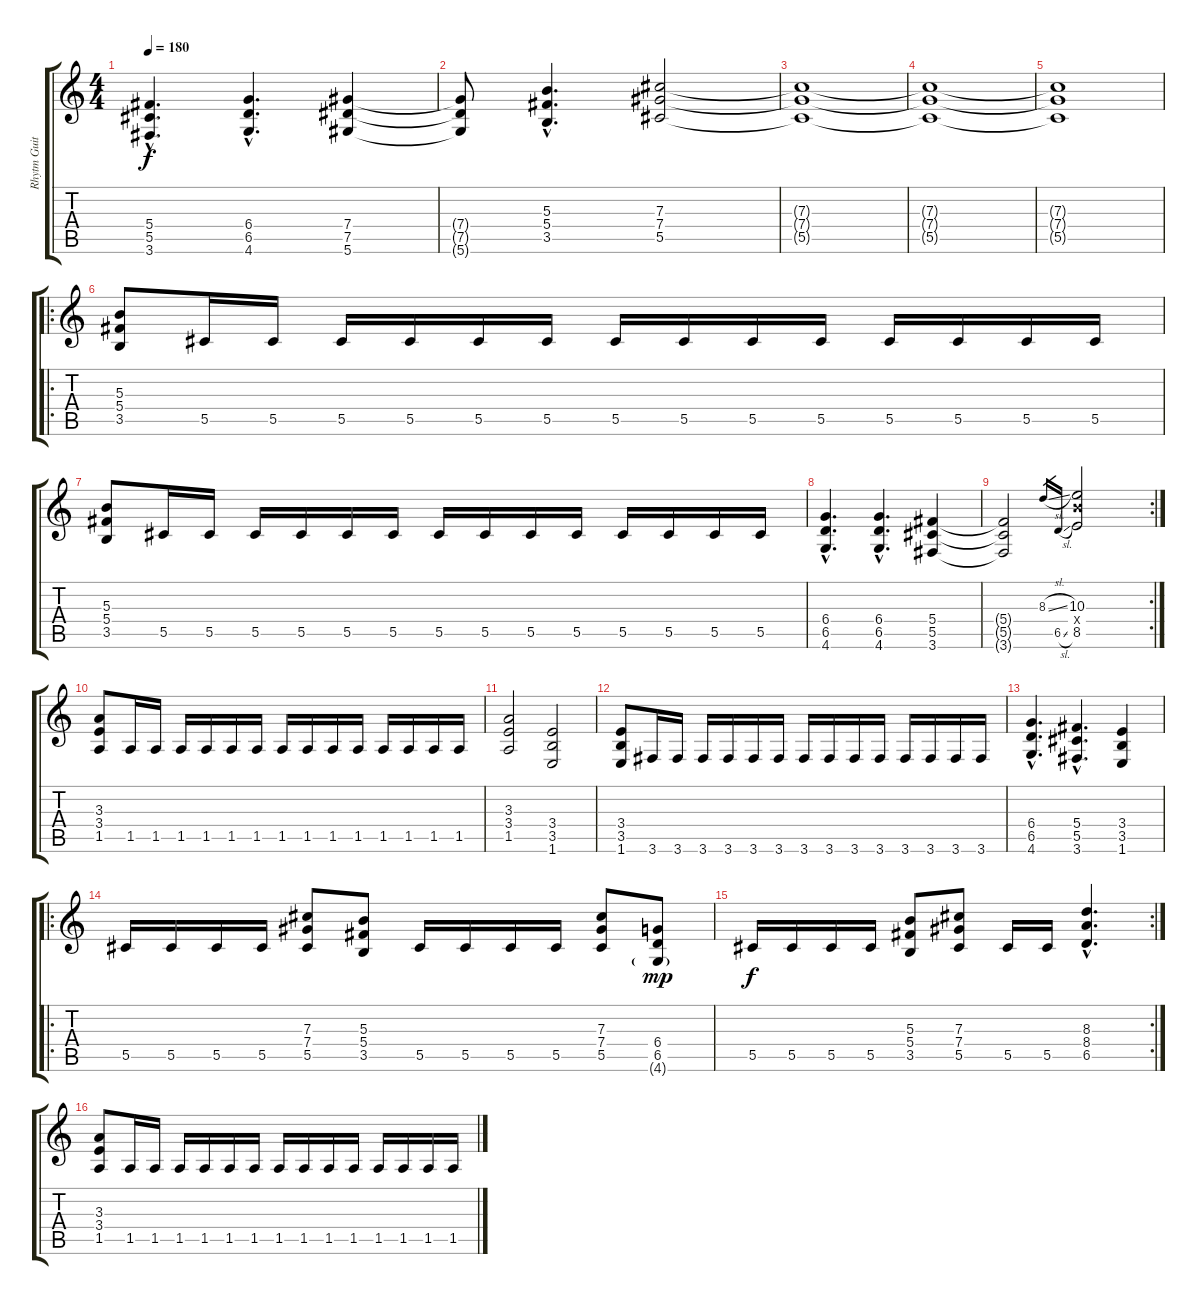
\track ("Rhytm Guitar" "Rhytm Guit") {instrument distortionguitar}
\staff {score tabs}
\tuning (Eb4 Bb3 Gb3 Db3 Ab2 Eb2) {hide}
\ts (4 4)
\tempo 180
\clef g2
\ks c
(5.4{hac} 5.5{hac} 3.6{hac}).4{d dy f} (6.4{hac} 6.5{hac} 4.6{hac}).4{d} (7.4 7.5 5.6).4 |
(7.4{t} 7.5{t} 5.6{t}).8 (5.3{hac} 5.4{hac} 3.5{hac}).4{d} (7.3 7.4 5.5).2 |
(7.3{t} 7.4{t} 5.5{t}).1 |
(7.3{t} 7.4{t} 5.5{t}).1 |
(7.3{t} 7.4{t} 5.5{t}).1 |
\ro
(5.3 5.4 3.5).8 5.5.16 5.5.16 5.5.16 5.5.16 5.5.16 5.5.16 5.5.16 5.5.16 5.5.16 5.5.16 5.5.16 5.5.16 5.5.16 5.5.16 |
(5.3 5.4 3.5).8 5.5.16 5.5.16 5.5.16 5.5.16 5.5.16 5.5.16 5.5.16 5.5.16 5.5.16 5.5.16 5.5.16 5.5.16 5.5.16 5.5.16 |
(6.4{hac} 6.5{hac} 4.6{hac}).4{d} (6.4{hac} 6.5{hac} 4.6{hac}).4{d} (5.4 5.5 3.6).4 |
\rc 2
(5.4{t} 5.5{t} 3.6{t}).2 8.3{sl}.16{gr} 6.5{sl}.16{gr} (10.3 10.4{x} 8.5).2 |
(3.3 3.4 1.5).8 1.5.16 1.5.16 1.5.16 1.5.16 1.5.16 1.5.16 1.5.16 1.5.16 1.5.16 1.5.16 1.5.16 1.5.16 1.5.16 1.5.16 |
(3.3 3.4 1.5).2 (3.4 3.5 1.6).2 |
(3.4 3.5 1.6).8 3.6.16 3.6.16 3.6.16 3.6.16 3.6.16 3.6.16 3.6.16 3.6.16 3.6.16 3.6.16 3.6.16 3.6.16 3.6.16 3.6.16 |
(6.4{hac} 6.5{hac} 4.6{hac}).4{d} (5.4{hac} 5.5{hac} 3.6{hac}).4{d} (3.4 3.5 1.6).4 |
\ro
5.5.16 5.5.16 5.5.16 5.5.16 (7.3 7.4 5.5).8 (5.3 5.4 3.5).8 5.5.16 5.5.16 5.5.16 5.5.16 (7.3 7.4 5.5).8 (6.4 6.5 4.6{g}).8{dy mp} |
\rc 2
5.5.16{dy f} 5.5.16 5.5.16 5.5.16 (5.3 5.4 3.5).8 (7.3 7.4 5.5).8 5.5.16 5.5.16 (8.3{hac} 8.4{hac} 6.5{hac}).4{d} |
(3.3 3.4 1.5).8 1.5.16 1.5.16 1.5.16 1.5.16 1.5.16 1.5.16 1.5.16 1.5.16 1.5.16 1.5.16 1.5.16 1.5.16 1.5.16 1.5.16
